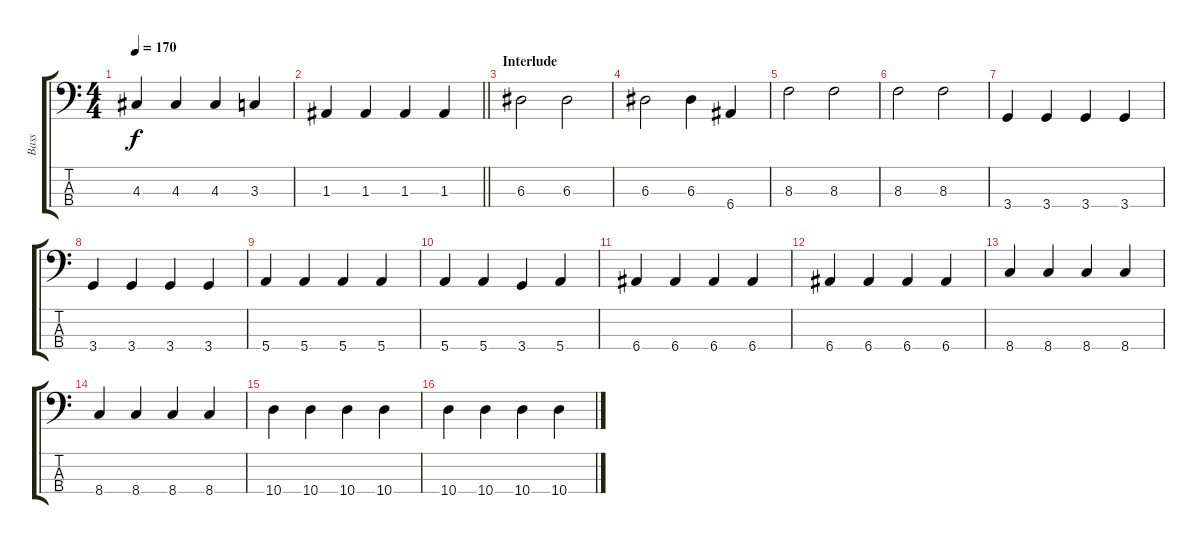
\track ("Bass" "Bass") {instrument electricbassfinger}
\staff {score tabs}
\tuning (G2 D2 A1 E1) {hide}
\ts (4 4)
\tempo 170
\clef f4
\ks c
4.3.4{dy f} 4.3.4 4.3.4 3.3.4 |
\barLineRight lightlight
1.3.4 1.3.4 1.3.4 1.3.4 |
\section ("" "Interlude")
6.3.2 6.3.2 |
6.3.2 6.3.4 6.4.4 |
8.3.2 8.3.2 |
8.3.2 8.3.2 |
3.4.4 3.4.4 3.4.4 3.4.4 |
3.4.4 3.4.4 3.4.4 3.4.4 |
5.4.4 5.4.4 5.4.4 5.4.4 |
5.4.4 5.4.4 3.4.4 5.4.4 |
6.4.4 6.4.4 6.4.4 6.4.4 |
6.4.4 6.4.4 6.4.4 6.4.4 |
8.4.4 8.4.4 8.4.4 8.4.4 |
8.4.4 8.4.4 8.4.4 8.4.4 |
10.4.4 10.4.4 10.4.4 10.4.4 |
10.4.4 10.4.4 10.4.4 10.4.4
